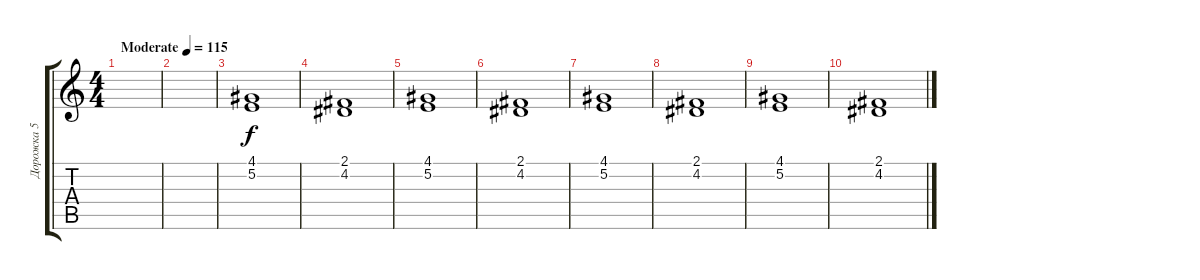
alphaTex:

\track ("Дорожка 5" "Дорожка 5") {mute instrument pad4choir}
\staff {score tabs}
\tuning (E4 B3 G3 D3 A2 E2) {hide}
\ts (4 4)
\tempo (115 "Moderate")
\clef g2
\ks c
|
|
(4.1 5.2).1 |
(2.1 4.2).1 |
(4.1 5.2).1 |
(2.1 4.2).1 |
(4.1 5.2).1 |
(2.1 4.2).1 |
(4.1 5.2).1 |
(2.1 4.2).1
